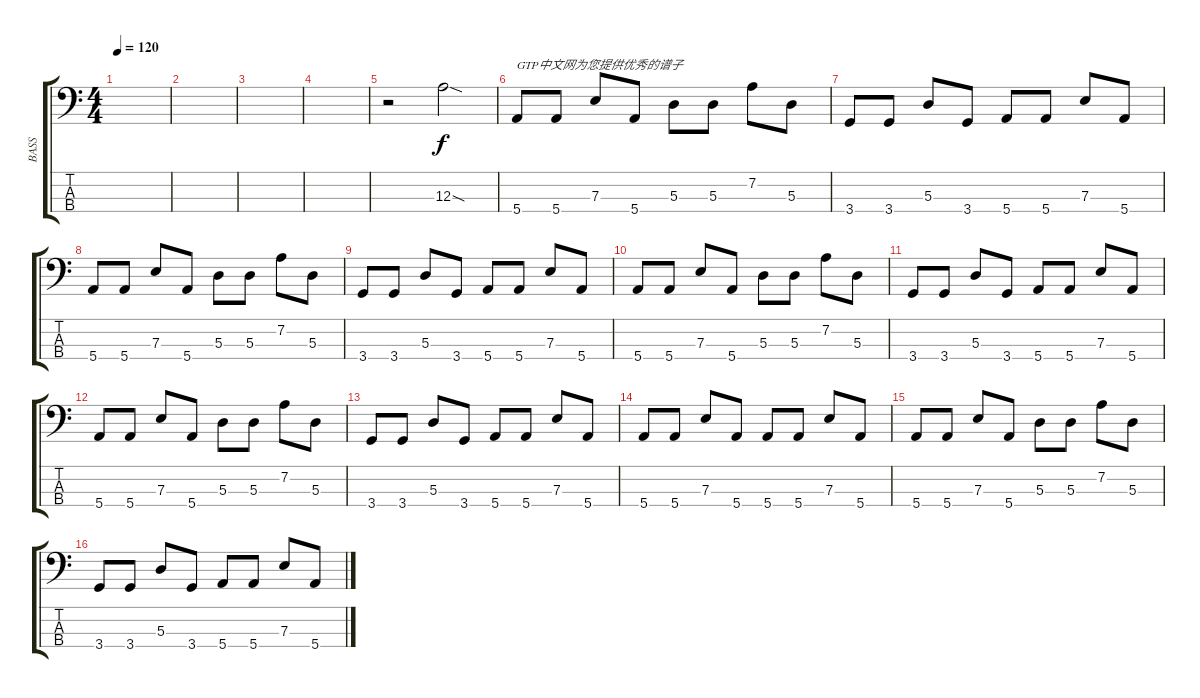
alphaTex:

\track ("BASS" "BASS") {instrument acousticbass}
\staff {score tabs}
\tuning (G2 D2 A1 E1) {hide}
\ts (4 4)
\tempo 120
\clef f4
\ks c
|
|
|
|
r.2 12.3{sod}.2 |
5.4.8{txt "GTP中文网为您提供优秀的谱子"} 5.4.8 7.3.8 5.4.8 5.3.8 5.3.8 7.2.8 5.3.8 |
3.4.8 3.4.8 5.3.8 3.4.8 5.4.8 5.4.8 7.3.8 5.4.8 |
5.4.8 5.4.8 7.3.8 5.4.8 5.3.8 5.3.8 7.2.8 5.3.8 |
3.4.8 3.4.8 5.3.8 3.4.8 5.4.8 5.4.8 7.3.8 5.4.8 |
5.4.8 5.4.8 7.3.8 5.4.8 5.3.8 5.3.8 7.2.8 5.3.8 |
3.4.8 3.4.8 5.3.8 3.4.8 5.4.8 5.4.8 7.3.8 5.4.8 |
5.4.8 5.4.8 7.3.8 5.4.8 5.3.8 5.3.8 7.2.8 5.3.8 |
3.4.8 3.4.8 5.3.8 3.4.8 5.4.8 5.4.8 7.3.8 5.4.8 |
5.4.8 5.4.8 7.3.8 5.4.8 5.4.8 5.4.8 7.3.8 5.4.8 |
5.4.8 5.4.8 7.3.8 5.4.8 5.3.8 5.3.8 7.2.8 5.3.8 |
3.4.8 3.4.8 5.3.8 3.4.8 5.4.8 5.4.8 7.3.8 5.4.8
